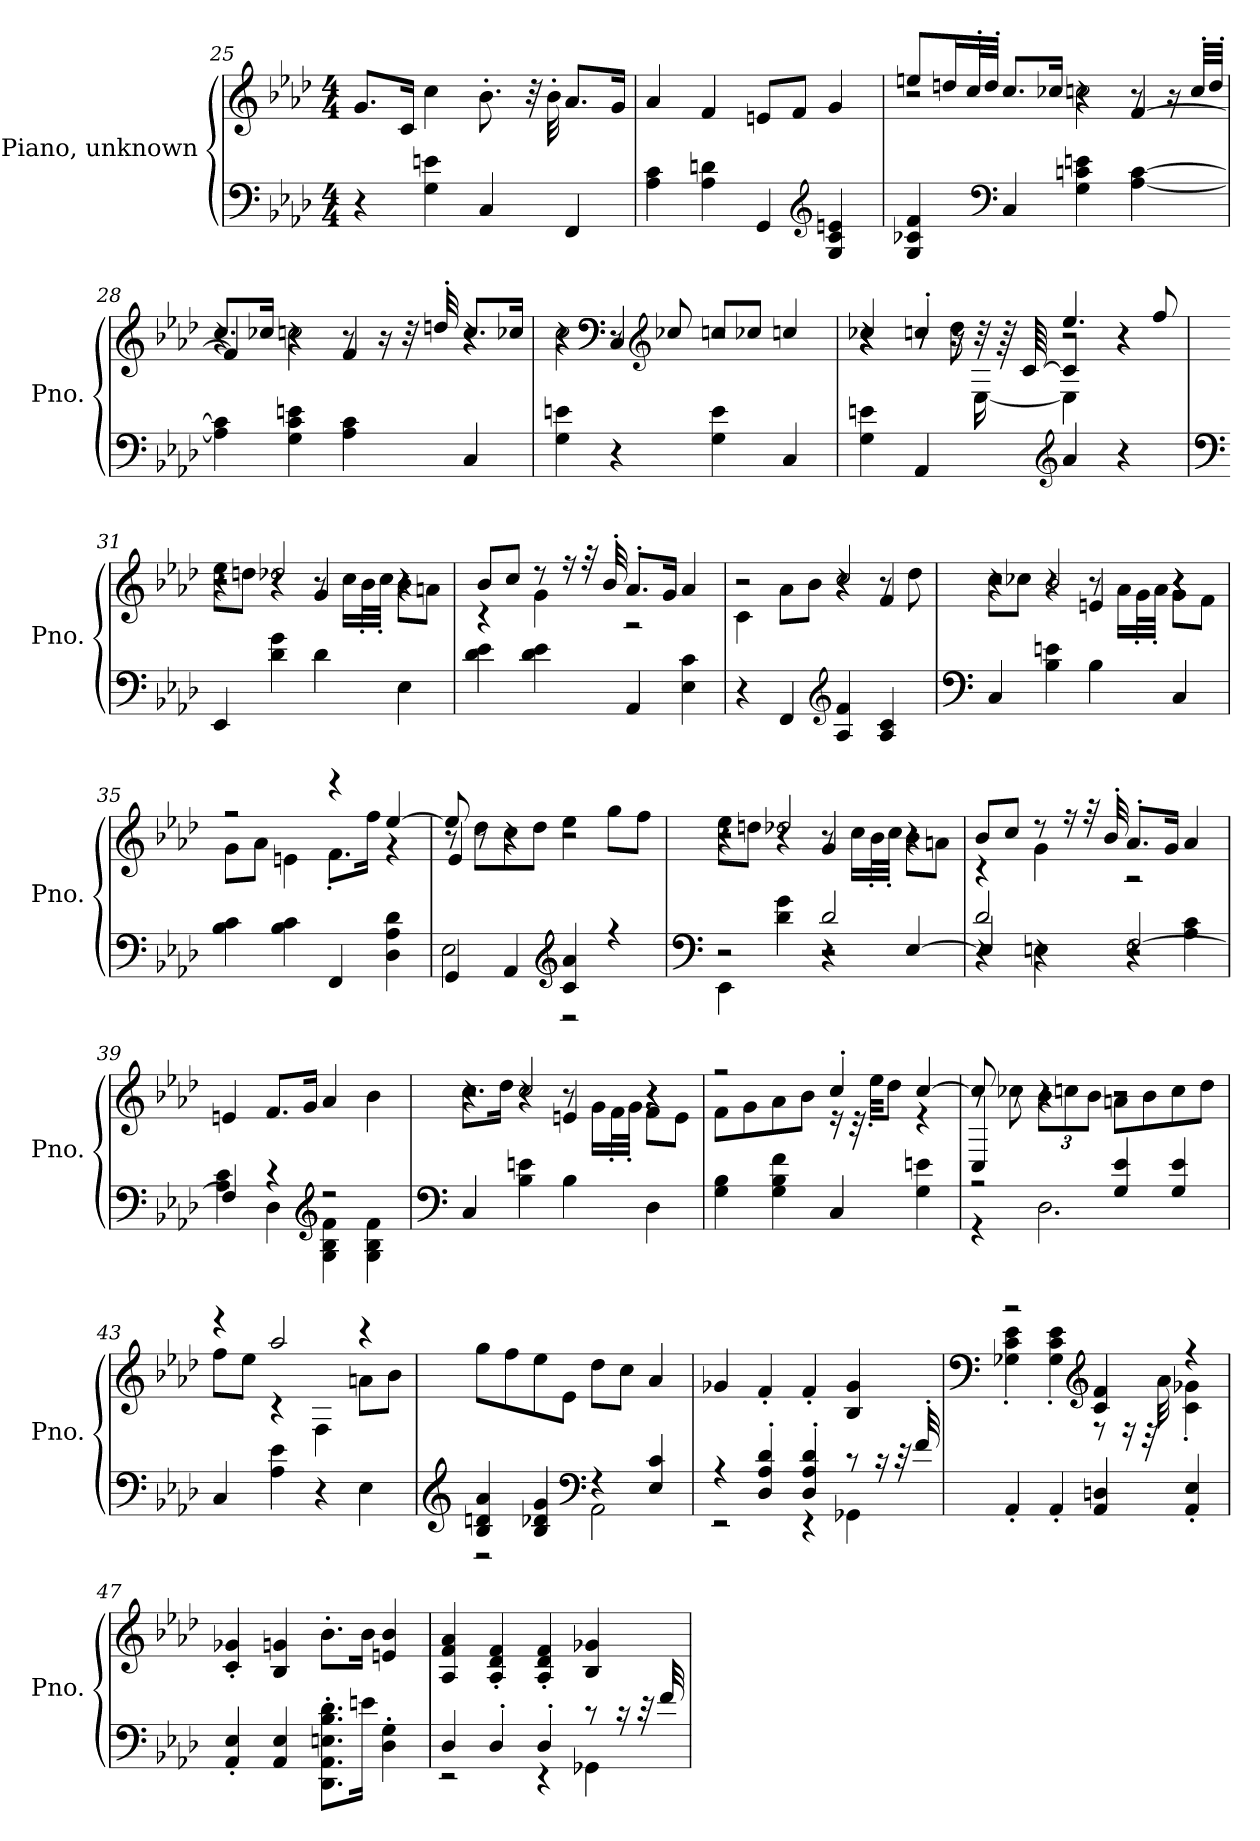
**kern	**kern
*part1	*part1
*staff2	*staff1
*I"Piano, unknown	*
*I'Pno.	*
*clefF4	*clefG2
*k[b-e-a-d-]	*k[b-e-a-d-]
*M4/4	*M4/4
=25	=25
4r	8.g/L
.	16c/Jk
4G\ 4en\	4cc\
4C/	8.b-'\
.	32r
.	32b-'\
4FF/	8.a-/L
.	16g/Jk
!!LO:PB:g=z
=26	=26
4A-\ 4c\	4a-/
4A-\ 4dn\	4f/
4GG/	8en/L
.	8f/J
*clefG2	*
4G/ 4c/ 4en/	4g/
=27	=27
*	*^
*	*	*^
4G/ 4c-X/ 4f/	8een/L	2r	2r
.	16ddn/L	.	.
.	32cc'/L	.	.
.	32dd'/JJJ	.	.
*clefF4	*	*	*
4C/	8.cc/L	.	.
.	16cc-X/Jk	.	.
4G\ 4cn\ 4en\	4r	2ccn\	4r
[4A-\ [4c\	8r	.	[4f/
.	16r	.	.
.	32cc'/LLL	.	.
.	32dd'/JJJ	.	.
=28	=28	=28	=28
4A-\] 4c\]	8.cc/L	4r	4f/]
.	16cc-X/Jk	.	.
4G\ 4c\ 4en\	4r	2ccn\	4r
4A-\ 4c\	8r	.	4f/
.	16r	.	.
.	32r	.	.
.	32ddn'/	.	.
4C/	8.cc/L	4r	4r
.	16cc-X/Jk	.	.
!!LO:LB:g=z	!!	!!
=29	=29	=29	=29
4G\ 4en\	4r	2cc\	4r
*	*clefF4	*	*
4r	8r	.	4C/
*	*clefG2	*	*
.	8cc-X/	.	.
4G\ 4e\	8ccn/L	2r	2r
.	8cc-X/J	.	.
4C/	4ccn/	.	.
=30	=30	=30	=30
*	*	*	*^
4G\ 4en\	4cc-X/	4r	4r	4r
4AA-/	4ccn'/	8r	8r	8r
.	.	8dd-\	16r	16r
.	.	.	32r	[16E-\
.	.	.	64r	.
.	.	.	[64c/	.
*clefG2	*	*	*	*
4a-/	4.ee-/	2r	4c/]	4E-\]
4r	.	.	4r	4r
.	8ff/	.	.	.
*	*v	*v	*v	*v
=31	=31
*clefF4	*
*	*^
*	*	*^
4EE-/	4r	8ee-\L	2r
.	.	8ddn\J	.
4d-\ 4g\	2dd-X/	4r	.
4d-\	.	8r	4g/
.	.	16cc\LL	.
.	.	32b-'\L	.
.	.	32cc'\JJJ	.
4E-\	4r	8b-\L	4r
.	.	8an\J	.
*	*	*v	*v
!!LO:LB:g=z
=32	=32	=32
4d-\ 4e-\	8b-/L	4r
.	8cc/J	.
4d-\ 4e-\	8r	4g\
.	16r	.
.	32r	.
.	32b-'/	.
4AA-/	8.a-'/L	2r
.	16g/Jk	.
4E-\ 4c\	4a-/	.
=33	=33	=33
*	*	*^
4r	2r	4c\	2r
4FF/	.	8a-\L	.
.	.	8b-\J	.
*clefG2	*	*	*
4A-/ 4f/	2cc/	4r	4r
4A-/ 4c/	.	8r	4f/
.	.	8dd-\	.
=34	=34	=34	=34
*clefF4	*	*	*
4C/	4r	8cc\L	2r
.	.	8cc-X\J	.
4B-\ 4en\	2b-/	4r	.
4B-\	.	8r	4en/
.	.	16a-\LL	.
.	.	32g'\L	.
.	.	32a-'\JJJ	.
4C/	4r	8g\L	4r
.	.	8f\J	.
*	*	*v	*v
=35	=35	=35
4B-\ 4c\	2r	8g\L
.	.	8a-\J
4B-\ 4c\	.	4en\
4FF/	4r	8.f'\L
.	.	16ff\Jk
4D-\ 4A-\ 4d-\	[4ee-/	4r
!!LO:LB:g=z
=36	=36	=36
*^	*	*^
4GG/	2E-\	8ee-/]	8r	4e-/
.	.	8r	8dd-\L	.
4AA-/	.	4r	8cc\	4r
.	.	.	8dd-\J	.
*clefG2	*	*	*	*
4c/ 4a-/	2r	2r	4ee-\	2r
4r	.	.	8gg\L	.
.	.	.	8ff\J	.
*v	*v	*	*	*
=37	=37	=37	=37
*clefF4	*	*	*
*^	*	*	*
*	*^	*	*	*
2r	4EE-\	2r	4r	8ee-\L	2r
.	.	.	.	8ddn\J	.
.	4d-\ 4g\	.	2dd-X/	4r	.
2d-/	2r	4r	.	8r	4g/
.	.	.	.	16cc\LL	.
.	.	.	.	32b-'\L	.
.	.	.	.	32cc'\JJJ	.
.	.	[4E-/	4r	8b-\L	4r
.	.	.	.	8an\J	.
*	*	*	*	*v	*v
=38	=38	=38	=38	=38
2d-/	4r	4E-/]	8b-/L	4r
.	.	.	8cc/J	.
.	4En\	4r	8r	4g\
.	.	.	16r	.
.	.	.	32r	.
.	.	.	32b-'/	.
[2F/	4r	2r	8.a-'/L	2r
.	.	.	16g/Jk	.
.	4A-\ 4c\	.	4a-/	.
*	*v	*v	*	*
*	*	*v	*v
=39	=39	=39
4F/]	4A-\ 4c\	4en/
4r	4D-\	8.f/L
.	.	16g/Jk
*clefG2	*	*
2r	4G\ 4B-\ 4f\	4a-/
.	4G\ 4B-\ 4f\	4b-\
*v	*v	*
!!LO:LB:g=z
=40	=40
*clefF4	*
*	*^
*	*	*^
4C/	4r	8.cc\L	2r
.	.	16dd-\Jk	.
4B-\ 4en\	2cc/	4r	.
4B-\	.	8r	4en/
.	.	16g\LL	.
.	.	32f'\L	.
.	.	32g'\JJJ	.
4D-\	4r	8f\L	4r
.	.	8e\J	.
*	*	*v	*v
=41	=41	=41
4G\ 4B-\	2r	8f\L
.	.	8g\
4G\ 4B-\ 4f\	.	8a-\
.	.	8b-\J
4C/	4cc'/	16r
.	.	32r
.	.	32ee-'\KKL
.	.	8dd-\J
4G\ 4en\	[4cc/	4r
=42	=42	=42
*^	*	*^
2r	4r	8cc/]	8r	4C/
.	.	8r	8cc-X\	.
*	*	*	*Xbrackettup	*
.	2.D-\	4r	12b-\L	4r
.	.	.	12ccn\	.
.	.	.	12b-\J	.
4G/ 4e-/	.	2r	8an\L	2r
.	.	.	8b-\	.
4G/ 4e-/	.	.	8cc\	.
.	.	.	8dd-\J	.
*v	*v	*	*	*
*	*	*v	*v
=43	=43	=43
4C/	4r	8ff\L
.	.	8ee-\J
4A-\ 4e-\	2aa-/	4r
4r	.	4F\
4E-\	4r	8an\L
.	.	8b-\J
*	*v	*v
!!LO:LB:g=z
=44	=44
*clefG2	*
*^	*
4B-/ 4dn/ 4a-/	2r	8gg\L
.	.	8ff\
4B-/ 4d-X/ 4g/	.	8ee-\
.	.	8e-\J
*clefF4	*	*
4r	2AA-\	8dd-\L
.	.	8cc\J
4E-/ 4c/	.	4a-/
=45	=45	=45
4r	2r	4g-X/
4D-/' 4A-/' 4d-/'	.	4f'/
4D-/' 4A-/' 4d-/'	4r	4f'/
8r	4GG-X\	4B-/ 4g-/
16r	.	.
32r	.	.
32f'/	.	.
*v	*v	*
=46	=46
*	*clefF4
*	*^
4AA-'/	2r	4G-X\' 4c\' 4e-\'
4AA-'/	.	4G-\' 4c\' 4e-\'
*	*clefG2	*
4AA-/ 4Dn/	4c/ 4f/	8r
.	.	16r
.	.	32r
.	.	32a-\
4AA-/' 4E-/'	4r	4c\' 4g-X\'
*	*v	*v
=47	=47
4AA-/' 4E-/'	4c/' 4g-X/'
4AA-/ 4E-/	4B-/ 4gn/
8.DD-\' 8.AA-\' 8.En\' 8.B-\' 8.d-\'L	8.b-'\L
16en\Jk	16b-\Jk
4D-\' 4G\'	4en/ 4b-/
!!LO:PB:g=z
=48	=48
*^	*
4D-/	2r	4A-/ 4f/ 4a-/
4D-'/	.	4A-/' 4d-/' 4f/'
4D-'/	4r	4A-/' 4d-/' 4f/'
8r	4GG-X\	4B-/ 4g-X/
16r	.	.
32r	.	.
32f/	.	.
*v	*v	*
=	=
*-	*-
